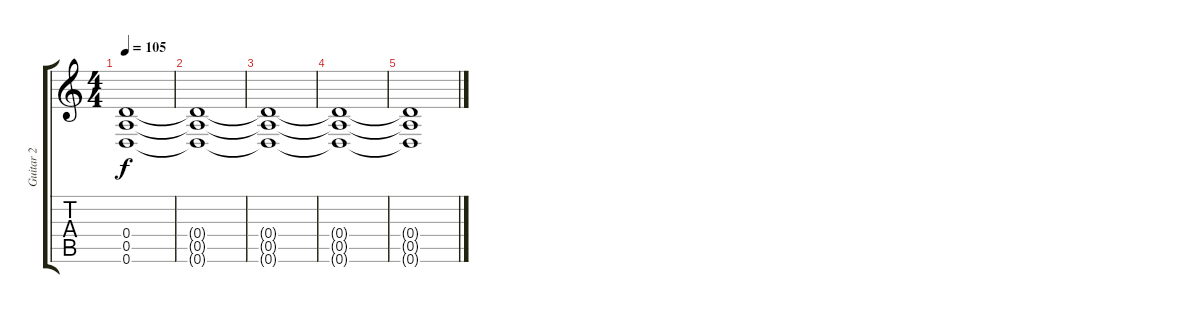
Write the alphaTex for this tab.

\track ("Guitar 2" "Guitar 2") {instrument distortionguitar}
\staff {score tabs}
\tuning (E4 B3 G3 D3 A2 D2) {hide}
\ts (4 4)
\tempo 105
\clef g2
\ks c
(0.4{t} 0.5{t} 0.6{t}).1{dy f} |
(0.4{t} 0.5{t} 0.6{t}).1 |
(0.4{t} 0.5{t} 0.6{t}).1 |
(0.4{t} 0.5{t} 0.6{t}).1 |
(0.4{t} 0.5{t} 0.6{t}).1
